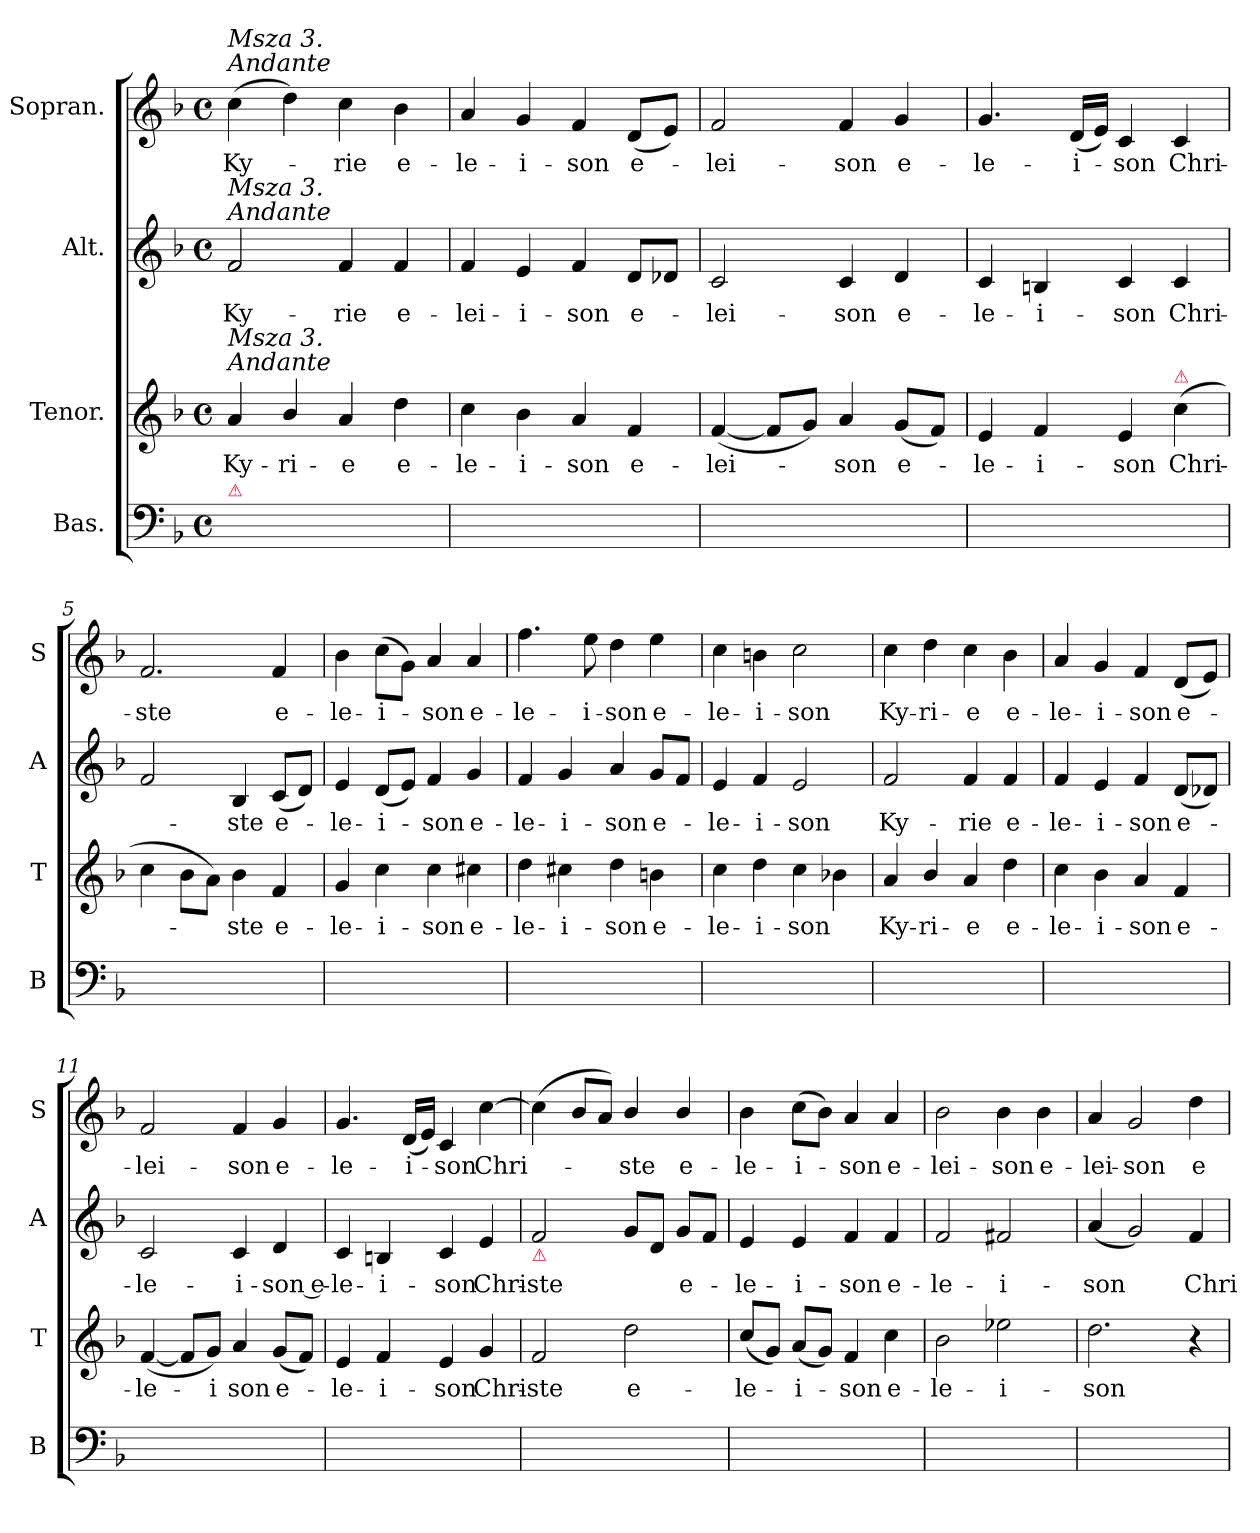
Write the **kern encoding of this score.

**kern	**kern	**text	**kern	**text	**kern	**text
*part4	*part3	*part3	*part2	*part2	*part1	*part1
*staff4	*staff3	*staff3	*staff2	*staff2	*staff1	*staff1
*I"Bas.	*I"Tenor.	*	*I"Alt.	*	*I"Sopran.	*
*I'B	*I'T	*	*I'A	*	*I'S	*
*clefF4	*clefG2	*	*clefG2	*	*clefG2	*
*	*ITrd8c12	*	*	*	*	*
*k[b-]	*k[b-]	*	*k[b-]	*	*k[b-]	*
*M4/4	*M4/4	*	*M4/4	*	*M4/4	*
*met(c)	*met(c)	*	*met(c)	*	*met(c)	*
=1	=1	=1	=1	=1	=1	=1
!	!	!	!	!	!LO:TX:a:i:t=Andante	!
!	!	!	!	!	!LO:TX:a:i:t=Msza 3.	!
!	!	!	!LO:TX:a:i:t=Andante	!	!	!
!	!	!	!LO:TX:a:i:t=Msza 3.	!	!	!
!	!LO:TX:a:i:t=Andante	!	!	!	!	!
!	!LO:TX:a:i:t=Msza 3.	!	!	!	!	!
!LO:TX:a:color=crimson:t=⚠	!	!	!	!	!	!
1ryy	4A/	Ky-	2f/	Ky-	(4cc\	Ky-
.	4B-/	-ri-	.	.	4dd\)	.
.	4A/	-e	4f/	-rie	4cc\	-rie
.	4d\	e-	4f/	e-	4b-\	e-
=2	=2	=2	=2	=2	=2	=2
1ryy	4c\	-le-	4f/	-lei-	4a/	-le-
.	4B-\	-i-	4e/	-i-	4g/	-i-
.	4A/	-son	4f/	-son	4f/	-son
.	4F/	e-	8d/L	e-	(8d/L	e-
.	.	.	8d-X/J	.	8e/J)	.
=3	=3	=3	=3	=3	=3	=3
1ryy	([4F/	-lei-	2c/	-lei-	2f/	-lei-
.	8F/L]	.	.	.	.	.
.	8G/J)	.	.	.	.	.
.	4A/	-son	4c/	-son	4f/	-son
.	(8G/L	e-	4d/	e-	4g/	e-
.	8F/J)	.	.	.	.	.
=4	=4	=4	=4	=4	=4	=4
1ryy	4E/	-le-	4c/	-le-	4.g/	-le-
.	4F/	-i-	4Bn/	-i-	.	.
.	.	.	.	.	(16d/LL	-i-
.	.	.	.	.	16e/JJ)	.
.	4E/	-son	4c/	-son	4c/	-son
!	!LO:TX:a:color=crimson:t=⚠	!	!	!	!	!
.	(4c\	Chri-	4c/	Chri-	4c/	Chri-
=5	=5	=5	=5	=5	=5	=5
1ryy	4c\	.	2f/	.	2.f/	-ste
.	8B-\L	.	.	.	.	.
.	8A\J)	.	.	.	.	.
.	4B-\	-ste	4B-/	-ste	.	.
.	4F/	e-	(8c/L	e-	4f/	e-
.	.	.	8d/J)	.	.	.
=6	=6	=6	=6	=6	=6	=6
1ryy	4G/	-le-	4e/	-le-	4b-\	-le-
.	4c\	-i-	(8d/L	-i-	(8cc\L	-i-
.	.	.	8e/J)	.	8g\J)	.
.	4c\	-son	4f/	-son	4a/	-son
.	4c#X\	e-	4g/	e-	4a/	e-
=7	=7	=7	=7	=7	=7	=7
1ryy	4d\	-le-	4f/	-le-	4.ff\	-le-
.	4c#X\	-i-	4g/	-i-	.	.
.	.	.	.	.	8ee\	-i-
.	4d\	-son	4a/	-son	4dd\	-son
.	4Bn\	e-	8g/L	e-	4ee\	e-
.	.	.	8f/J	.	.	.
=8	=8	=8	=8	=8	=8	=8
1ryy	4c\	-le-	4e/	-le-	4cc\	-le-
.	4d\	-i-	4f/	-i-	4bn\	-i-
.	4c\	-son	2e/	-son	2cc\	-son
.	4B-X\	.	.	.	.	.
=9	=9	=9	=9	=9	=9	=9
1ryy	4A/	Ky-	2f/	Ky-	4cc\	Ky-
.	4B-/	-ri-	.	.	4dd\	-ri-
.	4A/	-e	4f/	-rie	4cc\	-e
.	4d\	e-	4f/	e-	4b-\	e-
=10	=10	=10	=10	=10	=10	=10
1ryy	4c\	-le-	4f/	-le-	4a/	-le-
.	4B-\	-i-	4e/	-i-	4g/	-i-
.	4A/	-son	4f/	-son	4f/	-son
.	4F/	e-	(8d/L	e-	(8d/L	e-
.	.	.	8d-X/J)	.	8e/J)	.
=11	=11	=11	=11	=11	=11	=11
1ryy	([4F/	-le-	2c/	-le-	2f/	-lei-
.	8F/L]	.	.	.	.	.
.	8G/J)	-i	.	.	.	.
.	4A/	son	4c/	-i-	4f/	-son
.	(8G/L	e-	4d/	-son e-	4g/	e-
.	8F/J)	.	.	.	.	.
=12	=12	=12	=12	=12	=12	=12
1ryy	4E/	-le-	4c/	-le-	4.g/	-le-
.	4F/	-i-	4Bn/	-i-	.	.
.	.	.	.	.	(16d/LL	-i-
.	.	.	.	.	16e/JJ)	.
.	4E/	-son	4c/	-son	4c/	-son
.	4G/	Chri-	4e/	Chri-	[4cc\	Chri-
=13	=13	=13	=13	=13	=13	=13
!	!	!	!LO:TX:b:color=crimson:t=⚠	!	!	!
1ryy	2F/	-ste	2f/	-ste	(<4cc\]	.
.	.	.	.	.	8b-/L	.
.	.	.	.	.	8a/J)	.
.	2d\	e-	8g/L	.	4b-/	-ste
.	.	.	8d/J	.	.	.
.	.	.	8g/L	e-	4b-/	e-
.	.	.	8f/J	.	.	.
=14	=14	=14	=14	=14	=14	=14
1ryy	(8c/L	-le-	4e/	-le-	4b-\	-le-
.	8G/J)	.	.	.	.	.
.	(8A/L	-i-	4e/	-i-	(8cc\L	-i-
.	8G/J)	.	.	.	8b-\J)	.
.	4F/	-son	4f/	-son	4a/	-son
.	4c\	e-	4f/	e-	4a/	e-
=15	=15	=15	=15	=15	=15	=15
1ryy	2B-\	-le-	2f/	-le-	2b-\	-lei-
.	2e-X\	-i-	2f#X/	-i-	4b-\	-son
.	.	.	.	.	4b-\	e-
=16	=16	=16	=16	=16	=16	=16
1ryy	2.d\	-son	(>4a/	-son	4a/	-lei-
.	.	.	2g/)	.	2g/	-son
.	4r	.	4f/	Chri-	4dd\	e-
=	=	=	=	=	=	=
*-	*-	*-	*-	*-	*-	*-
